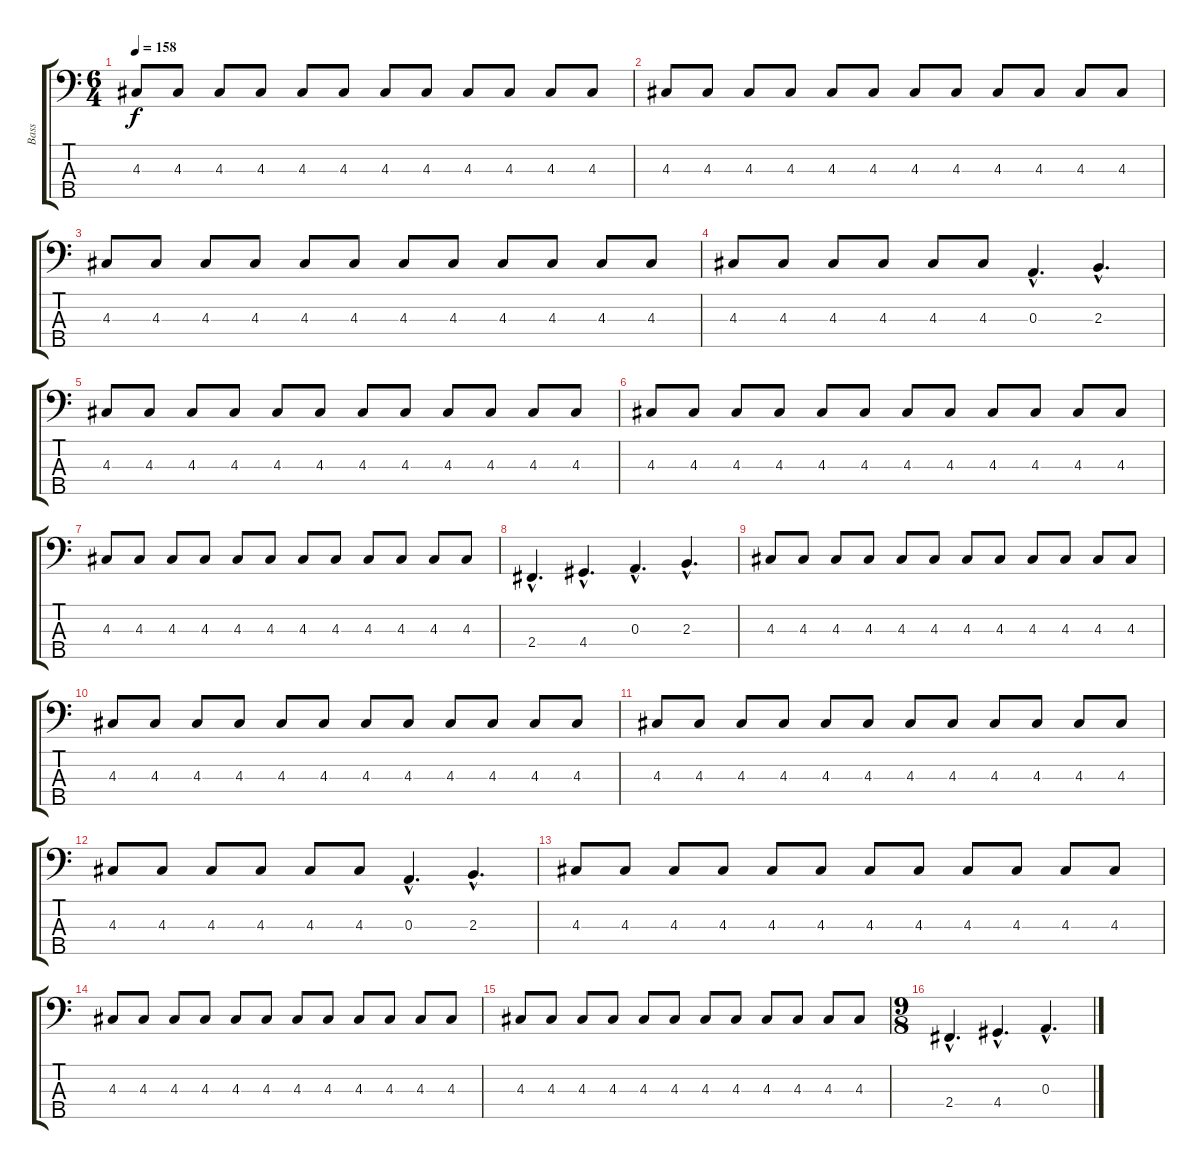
\track ("Bass" "Bass") {instrument electricbassfinger}
\staff {score tabs}
\tuning (G2 D2 A1 E1 B0) {hide}
\ts (6 4)
\tempo 158
\clef f4
\ks c
4.3.8{dy f} 4.3.8 4.3.8 4.3.8 4.3.8 4.3.8 4.3.8 4.3.8 4.3.8 4.3.8 4.3.8 4.3.8 |
4.3.8 4.3.8 4.3.8 4.3.8 4.3.8 4.3.8 4.3.8 4.3.8 4.3.8 4.3.8 4.3.8 4.3.8 |
4.3.8 4.3.8 4.3.8 4.3.8 4.3.8 4.3.8 4.3.8 4.3.8 4.3.8 4.3.8 4.3.8 4.3.8 |
4.3.8 4.3.8 4.3.8 4.3.8 4.3.8 4.3.8 0.3{hac}.4{d} 2.3{hac}.4{d} |
4.3.8 4.3.8 4.3.8 4.3.8 4.3.8 4.3.8 4.3.8 4.3.8 4.3.8 4.3.8 4.3.8 4.3.8 |
4.3.8 4.3.8 4.3.8 4.3.8 4.3.8 4.3.8 4.3.8 4.3.8 4.3.8 4.3.8 4.3.8 4.3.8 |
4.3.8 4.3.8 4.3.8 4.3.8 4.3.8 4.3.8 4.3.8 4.3.8 4.3.8 4.3.8 4.3.8 4.3.8 |
2.4{hac}.4{d} 4.4{hac}.4{d} 0.3{hac}.4{d} 2.3{hac}.4{d} |
4.3.8 4.3.8 4.3.8 4.3.8 4.3.8 4.3.8 4.3.8 4.3.8 4.3.8 4.3.8 4.3.8 4.3.8 |
4.3.8 4.3.8 4.3.8 4.3.8 4.3.8 4.3.8 4.3.8 4.3.8 4.3.8 4.3.8 4.3.8 4.3.8 |
4.3.8 4.3.8 4.3.8 4.3.8 4.3.8 4.3.8 4.3.8 4.3.8 4.3.8 4.3.8 4.3.8 4.3.8 |
4.3.8 4.3.8 4.3.8 4.3.8 4.3.8 4.3.8 0.3{hac}.4{d} 2.3{hac}.4{d} |
4.3.8 4.3.8 4.3.8 4.3.8 4.3.8 4.3.8 4.3.8 4.3.8 4.3.8 4.3.8 4.3.8 4.3.8 |
4.3.8 4.3.8 4.3.8 4.3.8 4.3.8 4.3.8 4.3.8 4.3.8 4.3.8 4.3.8 4.3.8 4.3.8 |
4.3.8 4.3.8 4.3.8 4.3.8 4.3.8 4.3.8 4.3.8 4.3.8 4.3.8 4.3.8 4.3.8 4.3.8 |
\ts (9 8)
2.4{hac}.4{d} 4.4{hac}.4{d} 0.3{hac}.4{d}
